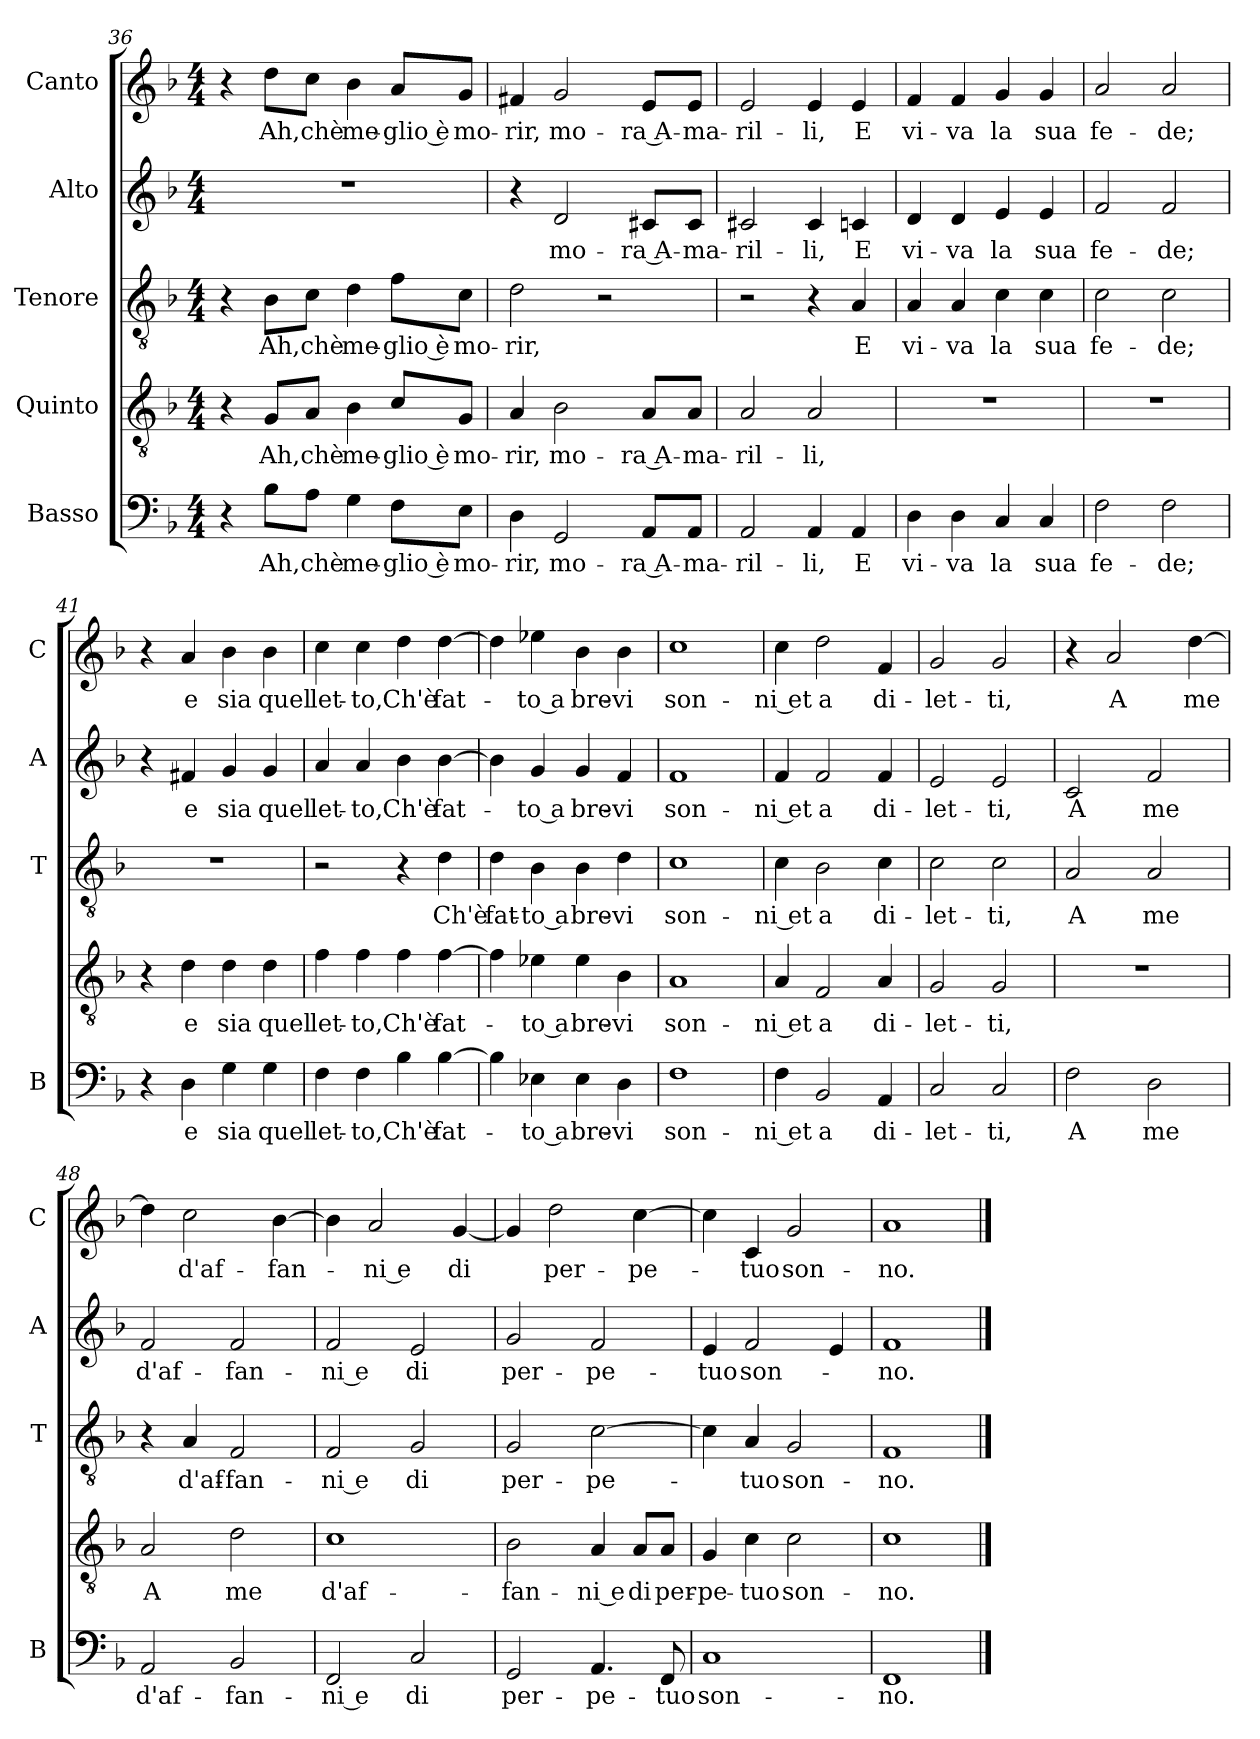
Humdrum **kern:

**kern	**text	**kern	**text	**kern	**text	**kern	**text	**kern	**text
*part5	*part5	*part4	*part4	*part3	*part3	*part2	*part2	*part1	*part1
*staff5	*staff5	*staff4	*staff4	*staff3	*staff3	*staff2	*staff2	*staff1	*staff1
*I"Basso	*	*I"Quinto	*	*I"Tenore	*	*I"Alto	*	*I"Canto	*
*I'B	*	*	*	*I'T	*	*I'A	*	*I'C	*
!!LO:PB:g=z
*clefF4	*	*clefGv2	*	*clefGv2	*	*clefG2	*	*clefG2	*
*k[b-]	*	*k[b-]	*	*k[b-]	*	*k[b-]	*	*k[b-]	*
*F:	*	*F:	*	*F:	*	*F:	*	*F:	*
*M4/4	*	*M4/4	*	*M4/4	*	*M4/4	*	*M4/4	*
=36	=36	=36	=36	=36	=36	=36	=36	=36	=36
4r	.	4r	.	4r	.	1r	.	4r	.
!	!LO:LY:b	!	!LO:LY:b	!	!LO:LY:b	!	!	!	!LO:LY:b
8B-\L	Ah,	8G/L	Ah,	8B-\L	Ah,	.	.	8dd\L	Ah,
!	!LO:LY:b	!	!LO:LY:b	!	!LO:LY:b	!	!	!	!LO:LY:b
8A\J	chè	8A/J	chè	8c\J	chè	.	.	8cc\J	chè
!	!LO:LY:b	!	!LO:LY:b	!	!LO:LY:b	!	!	!	!LO:LY:b
4G\	me-	4B-\	me-	4d\	me-	.	.	4b-\	me-
!	!LO:LY:b	!	!LO:LY:b	!	!LO:LY:b	!	!	!	!LO:LY:b
8F\L	-glio è	8c/L	-glio è	8f\L	-glio è	.	.	8a/L	-glio è
!	!LO:LY:b	!	!LO:LY:b	!	!LO:LY:b	!	!	!	!LO:LY:b
8E\J	mo-	8G/J	mo-	8c\J	mo-	.	.	8g/J	mo-
=37	=37	=37	=37	=37	=37	=37	=37	=37	=37
!	!LO:LY:b	!	!LO:LY:b	!	!LO:LY:b	!	!	!	!LO:LY:b
4D\	-rir,	4A/	-rir,	2d\	-rir,	4r	.	4f#X/	-rir,
!	!LO:LY:b	!	!LO:LY:b	!	!	!	!LO:LY:b	!	!LO:LY:b
2GG/	mo-	2B-\	mo-	.	.	2d/	mo-	2g/	mo-
.	.	.	.	2r	.	.	.	.	.
!	!LO:LY:b	!	!LO:LY:b	!	!	!	!LO:LY:b	!	!LO:LY:b
8AA/L	-ra A-	8A/L	-ra A-	.	.	8c#X/L	-ra A-	8e/L	-ra A-
!	!LO:LY:b	!	!LO:LY:b	!	!	!	!LO:LY:b	!	!LO:LY:b
8AA/J	-ma-	8A/J	-ma-	.	.	8c#/J	-ma-	8e/J	-ma-
=38	=38	=38	=38	=38	=38	=38	=38	=38	=38
!	!LO:LY:b	!	!LO:LY:b	!	!	!	!LO:LY:b	!	!LO:LY:b
2AA/	-ril-	2A/	-ril-	2r	.	2c#X/	-ril-	2e/	-ril-
!	!LO:LY:b	!	!LO:LY:b	!	!	!	!LO:LY:b	!	!LO:LY:b
4AA/	-li,	2A/	-li,	4r	.	4c#/	-li,	4e/	-li,
!	!LO:LY:b	!	!	!	!LO:LY:b	!	!LO:LY:b	!	!LO:LY:b
4AA/	E	.	.	4A/	E	4cn/	E	4e/	E
=39	=39	=39	=39	=39	=39	=39	=39	=39	=39
!	!LO:LY:b	!	!	!	!LO:LY:b	!	!LO:LY:b	!	!LO:LY:b
4D\	vi-	1r	.	4A/	vi-	4d/	vi-	4f/	vi-
!	!LO:LY:b	!	!	!	!LO:LY:b	!	!LO:LY:b	!	!LO:LY:b
4D\	-va	.	.	4A/	-va	4d/	-va	4f/	-va
!	!LO:LY:b	!	!	!	!LO:LY:b	!	!LO:LY:b	!	!LO:LY:b
4C/	la	.	.	4c\	la	4e/	la	4g/	la
!	!LO:LY:b	!	!	!	!LO:LY:b	!	!LO:LY:b	!	!LO:LY:b
4C/	sua	.	.	4c\	sua	4e/	sua	4g/	sua
=40	=40	=40	=40	=40	=40	=40	=40	=40	=40
!	!LO:LY:b	!	!	!	!LO:LY:b	!	!LO:LY:b	!	!LO:LY:b
2F\	fe-	1r	.	2c\	fe-	2f/	fe-	2a/	fe-
!	!LO:LY:b	!	!	!	!LO:LY:b	!	!LO:LY:b	!	!LO:LY:b
2F\	-de;	.	.	2c\	-de;	2f/	-de;	2a/	-de;
=41	=41	=41	=41	=41	=41	=41	=41	=41	=41
4r	.	4r	.	1r	.	4r	.	4r	.
!	!LO:LY:b	!	!LO:LY:b	!	!	!	!LO:LY:b	!	!LO:LY:b
4D\	e	4d\	e	.	.	4f#X/	e	4a/	e
!	!LO:LY:b	!	!LO:LY:b	!	!	!	!LO:LY:b	!	!LO:LY:b
4G\	sia	4d\	sia	.	.	4g/	sia	4b-\	sia
!	!LO:LY:b	!	!LO:LY:b	!	!	!	!LO:LY:b	!	!LO:LY:b
4G\	quel	4d\	quel	.	.	4g/	quel	4b-\	quel
!!LO:LB:g=z
=42	=42	=42	=42	=42	=42	=42	=42	=42	=42
!	!LO:LY:b	!	!LO:LY:b	!	!	!	!LO:LY:b	!	!LO:LY:b
4F\	let-	4f\	let-	2r	.	4a/	let-	4cc\	let-
!	!LO:LY:b	!	!LO:LY:b	!	!	!	!LO:LY:b	!	!LO:LY:b
4F\	-to,	4f\	-to,	.	.	4a/	-to,	4cc\	-to,
!	!LO:LY:b	!	!LO:LY:b	!	!	!	!LO:LY:b	!	!LO:LY:b
4B-\	Ch'è	4f\	Ch'è	4r	.	4b-\	Ch'è	4dd\	Ch'è
!	!LO:LY:b	!	!LO:LY:b	!	!LO:LY:b	!	!LO:LY:b	!	!LO:LY:b
[4B-\	fat-	[4f\	fat-	4d\	Ch'è	[4b-\	fat-	[4dd\	fat-
=43	=43	=43	=43	=43	=43	=43	=43	=43	=43
!	!	!	!	!	!LO:LY:b	!	!	!	!
4B-\]	.	4f\]	.	4d\	fat-	4b-\]	.	4dd\]	.
!	!LO:LY:b	!	!LO:LY:b	!	!LO:LY:b	!	!LO:LY:b	!	!LO:LY:b
4E-X\	-to a	4e-X\	-to a	4B-\	-to a	4g/	-to a	4ee-X\	-to a
!	!LO:LY:b	!	!LO:LY:b	!	!LO:LY:b	!	!LO:LY:b	!	!LO:LY:b
4E-\	bre-	4e-\	bre-	4B-\	bre-	4g/	bre-	4b-\	bre-
!	!LO:LY:b	!	!LO:LY:b	!	!LO:LY:b	!	!LO:LY:b	!	!LO:LY:b
4D\	-vi	4B-\	-vi	4d\	-vi	4f/	-vi	4b-\	-vi
=44	=44	=44	=44	=44	=44	=44	=44	=44	=44
!	!LO:LY:b	!	!LO:LY:b	!	!LO:LY:b	!	!LO:LY:b	!	!LO:LY:b
1F	son-	1A	son-	1c	son-	1f	son-	1cc	son-
=45	=45	=45	=45	=45	=45	=45	=45	=45	=45
!	!LO:LY:b	!	!LO:LY:b	!	!LO:LY:b	!	!LO:LY:b	!	!LO:LY:b
4F\	-ni et	4A/	-ni et	4c\	-ni et	4f/	-ni et	4cc\	-ni et
!	!LO:LY:b	!	!LO:LY:b	!	!LO:LY:b	!	!LO:LY:b	!	!LO:LY:b
2BB-/	a	2F/	a	2B-\	a	2f/	a	2dd\	a
!	!LO:LY:b	!	!LO:LY:b	!	!LO:LY:b	!	!LO:LY:b	!	!LO:LY:b
4AA/	di-	4A/	di-	4c\	di-	4f/	di-	4f/	di-
=46	=46	=46	=46	=46	=46	=46	=46	=46	=46
!	!LO:LY:b	!	!LO:LY:b	!	!LO:LY:b	!	!LO:LY:b	!	!LO:LY:b
2C/	-let-	2G/	-let-	2c\	-let-	2e/	-let-	2g/	-let-
!	!LO:LY:b	!	!LO:LY:b	!	!LO:LY:b	!	!LO:LY:b	!	!LO:LY:b
2C/	-ti,	2G/	-ti,	2c\	-ti,	2e/	-ti,	2g/	-ti,
=47	=47	=47	=47	=47	=47	=47	=47	=47	=47
!	!LO:LY:b	!	!	!	!LO:LY:b	!	!LO:LY:b	!	!
2F\	A	1r	.	2A/	A	2c/	A	4r	.
!	!	!	!	!	!	!	!	!	!LO:LY:b
.	.	.	.	.	.	.	.	2a/	A
!	!LO:LY:b	!	!	!	!LO:LY:b	!	!LO:LY:b	!	!
2D\	me	.	.	2A/	me	2f/	me	.	.
!	!	!	!	!	!	!	!	!	!LO:LY:b
.	.	.	.	.	.	.	.	[4dd\	me
!!LO:LB:g=z
=48	=48	=48	=48	=48	=48	=48	=48	=48	=48
!	!LO:LY:b	!	!LO:LY:b	!	!	!	!LO:LY:b	!	!
2AA/	d'af-	2A/	A	4r	.	2f/	d'af-	4dd\]	.
!	!	!	!	!	!LO:LY:b	!	!	!	!LO:LY:b
.	.	.	.	4A/	d'af-	.	.	2cc\	d'af-
!	!LO:LY:b	!	!LO:LY:b	!	!LO:LY:b	!	!LO:LY:b	!	!
2BB-/	-fan-	2d\	me	2F/	-fan-	2f/	-fan-	.	.
!	!	!	!	!	!	!	!	!	!LO:LY:b
.	.	.	.	.	.	.	.	[4b-\	-fan-
=49	=49	=49	=49	=49	=49	=49	=49	=49	=49
!	!LO:LY:b	!	!LO:LY:b	!	!LO:LY:b	!	!LO:LY:b	!	!
2FF/	-ni e	1c	d'af-	2F/	-ni e	2f/	-ni e	4b-\]	.
!	!	!	!	!	!	!	!	!	!LO:LY:b
.	.	.	.	.	.	.	.	2a/	-ni e
!	!LO:LY:b	!	!	!	!LO:LY:b	!	!LO:LY:b	!	!
2C/	di	.	.	2G/	di	2e/	di	.	.
!	!	!	!	!	!	!	!	!	!LO:LY:b
.	.	.	.	.	.	.	.	[4g/	di
=50	=50	=50	=50	=50	=50	=50	=50	=50	=50
!	!LO:LY:b	!	!LO:LY:b	!	!LO:LY:b	!	!LO:LY:b	!	!
2GG/	per-	2B-\	-fan-	2G/	per-	2g/	per-	4g/]	.
!	!	!	!	!	!	!	!	!	!LO:LY:b
.	.	.	.	.	.	.	.	2dd\	per-
!	!LO:LY:b	!	!LO:LY:b	!	!LO:LY:b	!	!LO:LY:b	!	!
4.AA/	-pe-	4A/	-ni e	[2c\	-pe-	2f/	-pe-	.	.
!	!	!	!LO:LY:b	!	!	!	!	!	!LO:LY:b
.	.	8A/L	di	.	.	.	.	[4cc\	-pe-
!	!LO:LY:b	!	!LO:LY:b	!	!	!	!	!	!
8FF/	-tuo	8A/J	per-	.	.	.	.	.	.
=51	=51	=51	=51	=51	=51	=51	=51	=51	=51
!	!LO:LY:b	!	!LO:LY:b	!	!	!	!LO:LY:b	!	!
1C	son-	4G/	-pe-	4c\]	.	4e/	-tuo	4cc\]	.
!	!	!	!LO:LY:b	!	!LO:LY:b	!	!LO:LY:b	!	!LO:LY:b
.	.	4c\	-tuo	4A/	-tuo	2f/	son-	4c/	-tuo
!	!	!	!LO:LY:b	!	!LO:LY:b	!	!	!	!LO:LY:b
.	.	2c\	son-	2G/	son-	.	.	2g/	son-
.	.	.	.	.	.	4e/	.	.	.
=52	=52	=52	=52	=52	=52	=52	=52	=52	=52
!	!LO:LY:b	!	!LO:LY:b	!	!LO:LY:b	!	!LO:LY:b	!	!LO:LY:b
1FF	-no.	1c	-no.	1F	-no.	1f	-no.	1a	-no.
==	==	==	==	==	==	==	==	==	==
*-	*-	*-	*-	*-	*-	*-	*-	*-	*-
